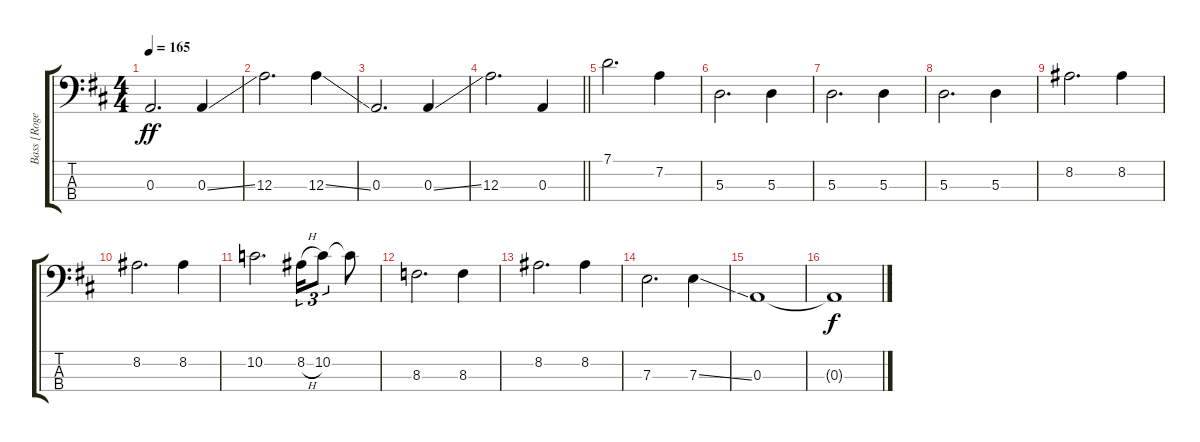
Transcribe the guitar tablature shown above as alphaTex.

\track ("Bass [Roger Waters]" "Bass [Roge") {instrument electricbassfinger}
\staff {score tabs}
\tuning (G2 D2 A1 E1) {hide}
\ts (4 4)
\tempo 165
\clef f4
\ks d
0.3.2{d dy ff} 0.3{ss}.4 |
12.3.2{d} 12.3{ss}.4 |
0.3.2{d} 0.3{ss}.4 |
\barLineRight lightlight
12.3.2{d} 0.3.4 |
7.1.2{d} 7.2.4 |
5.3.2{d} 5.3.4 |
5.3.2{d} 5.3.4 |
5.3.2{d} 5.3.4 |
8.2.2{d} 8.2.4 |
8.2.2{d} 8.2.4 |
10.2.2{d} 8.2{h}.16{tu (3 2)} 10.2.8{tu (3 2)} 10.2{t}.8 |
8.3.2{d} 8.3.4 |
8.2.2{d} 8.2.4 |
7.3.2{d} 7.3{ss}.4 |
0.3.1 |
0.3{t}.1{dy f}
